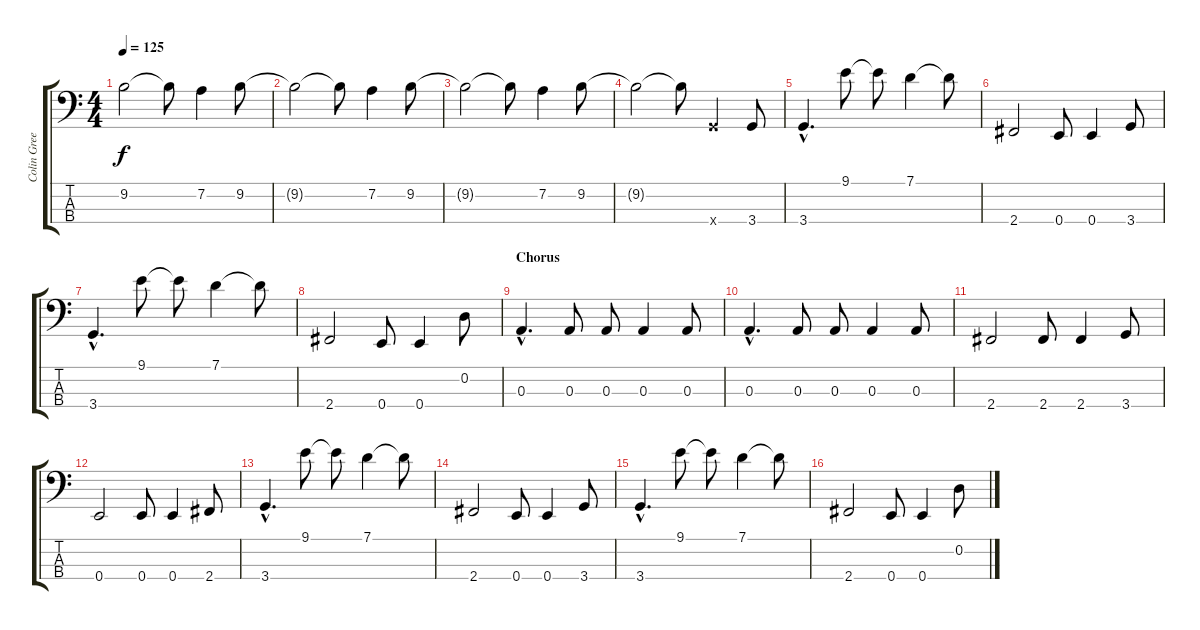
\track ("Colin Greenwood " "Colin Gree") {instrument electricbassfinger}
\staff {score tabs}
\tuning (G2 D2 A1 E1) {hide}
\ts (4 4)
\tempo 125
\clef f4
\ks c
9.2.2{dy f} 9.2{t}.8 7.2.4 9.2.8 |
9.2{t}.2 9.2{t}.8 7.2.4 9.2.8 |
9.2{t}.2 9.2{t}.8 7.2.4 9.2.8 |
9.2{t}.2 9.2{t}.8 3.4{x}.4 3.4.8 |
3.4{hac}.4{d} 9.1.8 9.1{t}.8 7.1.4 7.1{t}.8 |
2.4.2 0.4.8 0.4.4 3.4.8 |
3.4{hac}.4{d} 9.1.8 9.1{t}.8 7.1.4 7.1{t}.8 |
2.4.2 0.4.8 0.4.4 0.2.8 |
\section ("" "Chorus")
0.3{hac}.4{d} 0.3.8 0.3.8 0.3.4 0.3.8 |
0.3{hac}.4{d} 0.3.8 0.3.8 0.3.4 0.3.8 |
2.4.2 2.4.8 2.4.4 3.4.8 |
0.4.2 0.4.8 0.4.4 2.4.8 |
3.4{hac}.4{d} 9.1.8 9.1{t}.8 7.1.4 7.1{t}.8 |
2.4.2 0.4.8 0.4.4 3.4.8 |
3.4{hac}.4{d} 9.1.8 9.1{t}.8 7.1.4 7.1{t}.8 |
2.4.2 0.4.8 0.4.4 0.2.8
